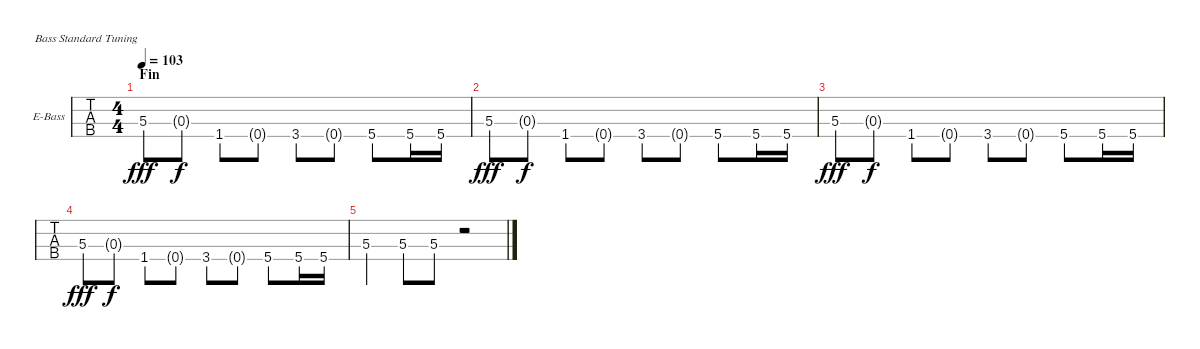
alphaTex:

\bracketExtendMode groupsimilarinstruments
\firstSystemTrackNameOrientation horizontal
\otherSystemsTrackNameOrientation horizontal
\chordDiagramsInScore
\track ("Basse" "E-Bass") {instrument electricbasspick}
\staff {tabs}
\tuning (G2 D2 A1 E1)
\ts (4 4)
\section ("" "Fin")
\tempo 103
\clef f4
\ks c
5.3.8{dy fff} 0.3{g}.8{dy f} 1.4.8 0.4{g}.8 3.4.8 0.4{g}.8 5.4.8 5.4.16 5.4.16 |
5.3.8{dy fff} 0.3{g}.8{dy f} 1.4.8 0.4{g}.8 3.4.8 0.4{g}.8 5.4.8 5.4.16 5.4.16 |
5.3.8{dy fff} 0.3{g}.8{dy f} 1.4.8 0.4{g}.8 3.4.8 0.4{g}.8 5.4.8 5.4.16 5.4.16 |
5.3.8{dy fff} 0.3{g}.8{dy f} 1.4.8 0.4{g}.8 3.4.8 0.4{g}.8 5.4.8 5.4.16 5.4.16 |
5.3.4 5.3.8 5.3.8 r.2
